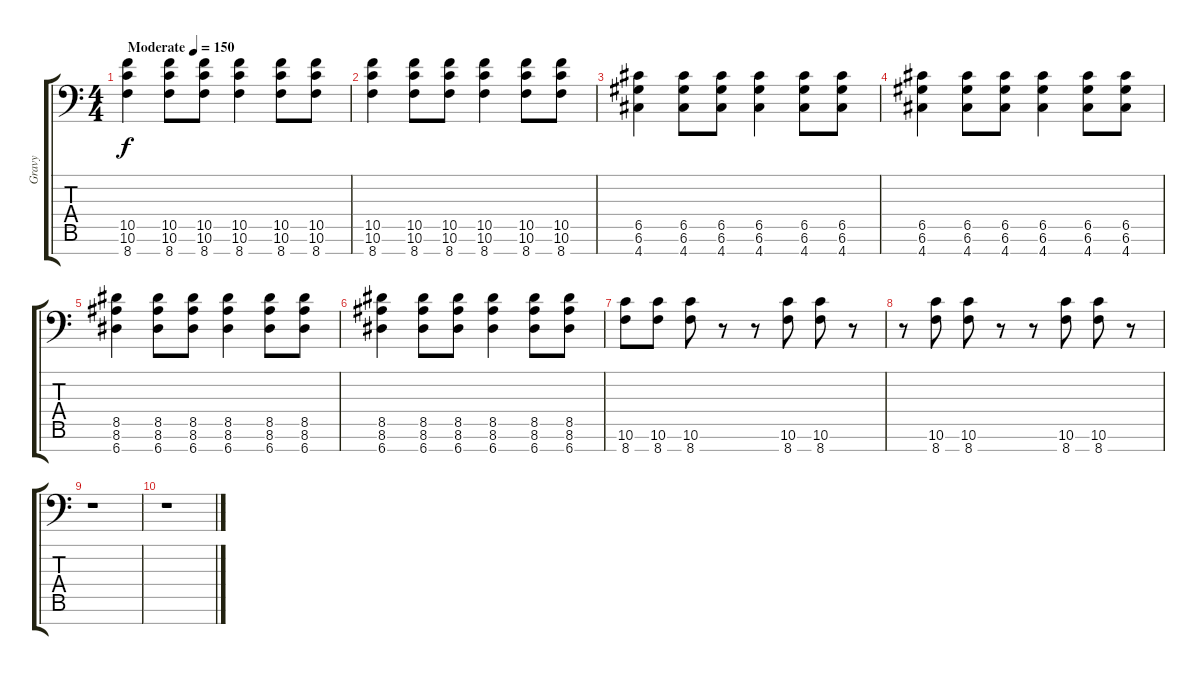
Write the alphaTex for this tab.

\track ("Gravy" "Gravy") {instrument overdrivenguitar}
\staff {score tabs}
\tuning (D4 A3 F3 C3 G2 D2 A1) {hide}
\ts (4 4)
\tempo (150 "Moderate")
\clef f4
\ks c
(10.5 10.6 8.7).4{dy f instrument overdrivenguitar} (10.5 10.6 8.7).8 (10.5 10.6 8.7).8 (10.5 10.6 8.7).4 (10.5 10.6 8.7).8 (10.5 10.6 8.7).8 |
(10.5 10.6 8.7).4 (10.5 10.6 8.7).8 (10.5 10.6 8.7).8 (10.5 10.6 8.7).4 (10.5 10.6 8.7).8 (10.5 10.6 8.7).8 |
(6.5 6.6 4.7).4 (6.5 6.6 4.7).8 (6.5 6.6 4.7).8 (6.5 6.6 4.7).4 (6.5 6.6 4.7).8 (6.5 6.6 4.7).8 |
(6.5 6.6 4.7).4 (6.5 6.6 4.7).8 (6.5 6.6 4.7).8 (6.5 6.6 4.7).4 (6.5 6.6 4.7).8 (6.5 6.6 4.7).8 |
(8.5 8.6 6.7).4 (8.5 8.6 6.7).8 (8.5 8.6 6.7).8 (8.5 8.6 6.7).4 (8.5 8.6 6.7).8 (8.5 8.6 6.7).8 |
(8.5 8.6 6.7).4 (8.5 8.6 6.7).8 (8.5 8.6 6.7).8 (8.5 8.6 6.7).4 (8.5 8.6 6.7).8 (8.5 8.6 6.7).8 |
(10.6 8.7).8 (10.6 8.7).8 (10.6 8.7).8 r.8 r.8 (10.6 8.7).8 (10.6 8.7).8 r.8 |
r.8 (10.6 8.7).8 (10.6 8.7).8 r.8 r.8 (10.6 8.7).8 (10.6 8.7).8 r.8 |
r.1 |
r.1
